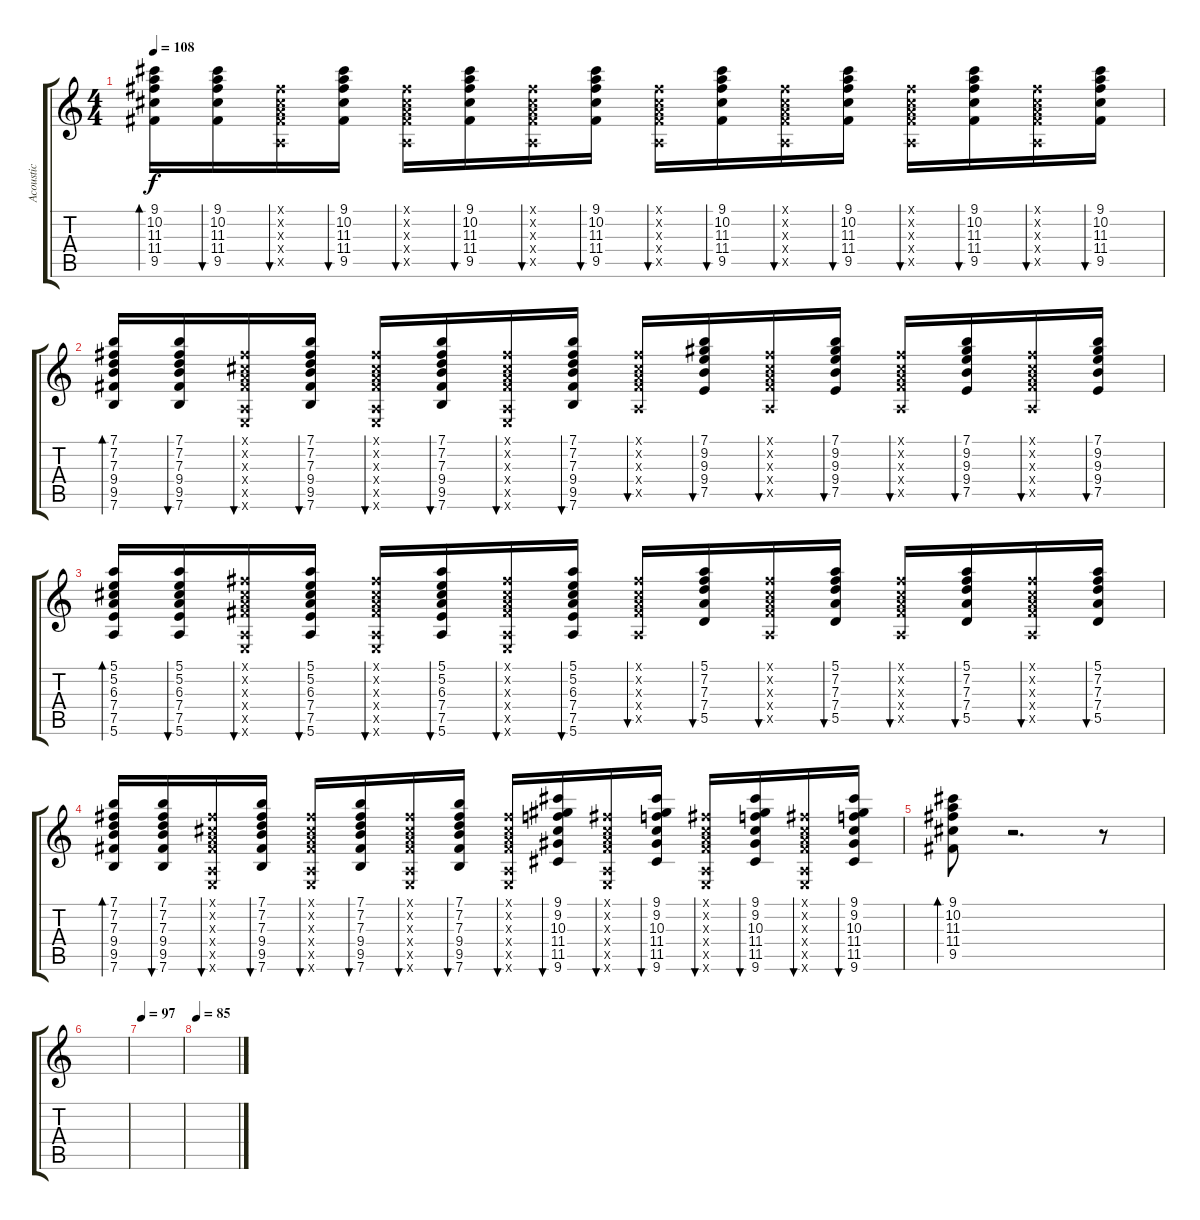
\track ("Acoustic" "Acoustic") {instrument acousticguitarsteel}
\staff {score tabs}
\tuning (E4 B3 G3 D3 A2 E2) {hide}
\ts (4 4)
\tempo 108
\clef g2
\ks c
(9.1 10.2 11.3 11.4 9.5).16{bd 60 dy f} (9.1 10.2 11.3 11.4 9.5).16{bu 60} (2.1{x} 2.2{x} 2.3{x} 4.4{x} 0.5{x}).16{bu 60} (9.1 10.2 11.3 11.4 9.5).16{bu 60} (2.1{x} 2.2{x} 2.3{x} 4.4{x} 0.5{x}).16{bu 60} (9.1 10.2 11.3 11.4 9.5).16{bu 60} (2.1{x} 2.2{x} 2.3{x} 4.4{x} 0.5{x}).16{bu 60} (9.1 10.2 11.3 11.4 9.5).16{bu 60} (2.1{x} 2.2{x} 2.3{x} 4.4{x} 0.5{x}).16{bu 60} (9.1 10.2 11.3 11.4 9.5).16{bu 60} (2.1{x} 2.2{x} 2.3{x} 4.4{x} 0.5{x}).16{bu 60} (9.1 10.2 11.3 11.4 9.5).16{bu 60} (2.1{x} 2.2{x} 2.3{x} 4.4{x} 0.5{x}).16{bu 60} (9.1 10.2 11.3 11.4 9.5).16{bu 60} (2.1{x} 2.2{x} 2.3{x} 4.4{x} 0.5{x}).16{bu 60} (9.1 10.2 11.3 11.4 9.5).16{bu 60} |
(7.1 7.2 7.3 9.4 9.5 7.6).16{bd 60} (7.1 7.2 7.3 9.4 9.5 7.6).16{bu 60} (2.1{x} 2.2{x} 2.3{x} 4.4{x} 0.5{x} 0.6{x}).16{bu 60} (7.1 7.2 7.3 9.4 9.5 7.6).16{bu 60} (2.1{x} 2.2{x} 2.3{x} 4.4{x} 0.5{x} 0.6{x}).16{bu 60} (7.1 7.2 7.3 9.4 9.5 7.6).16{bu 60} (2.1{x} 2.2{x} 2.3{x} 4.4{x} 0.5{x} 0.6{x}).16{bu 60} (7.1 7.2 7.3 9.4 9.5 7.6).16{bu 60} (2.1{x} 2.2{x} 2.3{x} 4.4{x} 0.5{x}).16{bu 60} (7.1 9.2 9.3 9.4 7.5).16{bu 60} (2.1{x} 2.2{x} 2.3{x} 4.4{x} 0.5{x}).16{bu 60} (7.1 9.2 9.3 9.4 7.5).16{bu 60} (2.1{x} 2.2{x} 2.3{x} 4.4{x} 0.5{x}).16{bu 60} (7.1 9.2 9.3 9.4 7.5).16{bu 60} (2.1{x} 2.2{x} 2.3{x} 4.4{x} 0.5{x}).16{bu 60} (7.1 9.2 9.3 9.4 7.5).16{bu 60} |
(5.1 5.2 6.3 7.4 7.5 5.6).16{bd 60} (5.1 5.2 6.3 7.4 7.5 5.6).16{bu 60} (2.1{x} 2.2{x} 2.3{x} 4.4{x} 0.5{x} 0.6{x}).16{bu 60} (5.1 5.2 6.3 7.4 7.5 5.6).16{bu 60} (2.1{x} 2.2{x} 2.3{x} 4.4{x} 0.5{x} 0.6{x}).16{bu 60} (5.1 5.2 6.3 7.4 7.5 5.6).16{bu 60} (2.1{x} 2.2{x} 2.3{x} 4.4{x} 0.5{x} 0.6{x}).16{bu 60} (5.1 5.2 6.3 7.4 7.5 5.6).16{bu 60} (2.1{x} 2.2{x} 2.3{x} 4.4{x} 0.5{x}).16{bu 60} (5.1 7.2 7.3 7.4 5.5).16{bu 60} (2.1{x} 2.2{x} 2.3{x} 4.4{x} 0.5{x}).16{bu 60} (5.1 7.2 7.3 7.4 5.5).16{bu 60} (2.1{x} 2.2{x} 2.3{x} 4.4{x} 0.5{x}).16{bu 60} (5.1 7.2 7.3 7.4 5.5).16{bu 60} (2.1{x} 2.2{x} 2.3{x} 4.4{x} 0.5{x}).16{bu 60} (5.1 7.2 7.3 7.4 5.5).16{bu 60} |
(7.1 7.2 7.3 9.4 9.5 7.6).16{bd 60} (7.1 7.2 7.3 9.4 9.5 7.6).16{bu 60} (2.1{x} 2.2{x} 2.3{x} 4.4{x} 0.5{x} 0.6{x}).16{bu 60} (7.1 7.2 7.3 9.4 9.5 7.6).16{bu 60} (2.1{x} 2.2{x} 2.3{x} 4.4{x} 0.5{x} 0.6{x}).16{bu 60} (7.1 7.2 7.3 9.4 9.5 7.6).16{bu 60} (2.1{x} 2.2{x} 2.3{x} 4.4{x} 0.5{x} 0.6{x}).16{bu 60} (7.1 7.2 7.3 9.4 9.5 7.6).16{bu 60} (2.1{x} 2.2{x} 2.3{x} 4.4{x} 0.5{x} 0.6{x}).16{bu 60} (9.1 9.2 10.3 11.4 11.5 9.6).16{bu 60} (2.1{x} 2.2{x} 2.3{x} 4.4{x} 0.5{x} 0.6{x}).16{bu 60} (9.1 9.2 10.3 11.4 11.5 9.6).16{bu 60} (2.1{x} 2.2{x} 2.3{x} 4.4{x} 0.5{x} 0.6{x}).16{bu 60} (9.1 9.2 10.3 11.4 11.5 9.6).16{bu 60} (2.1{x} 2.2{x} 2.3{x} 4.4{x} 0.5{x} 0.6{x}).16{bu 60} (9.1 9.2 10.3 11.4 11.5 9.6).16{bu 60} |
(9.1 10.2 11.3 11.4 9.5).8{bd 60} r.2{d} r.8 |
|
\tempo 97
|
\tempo 85
